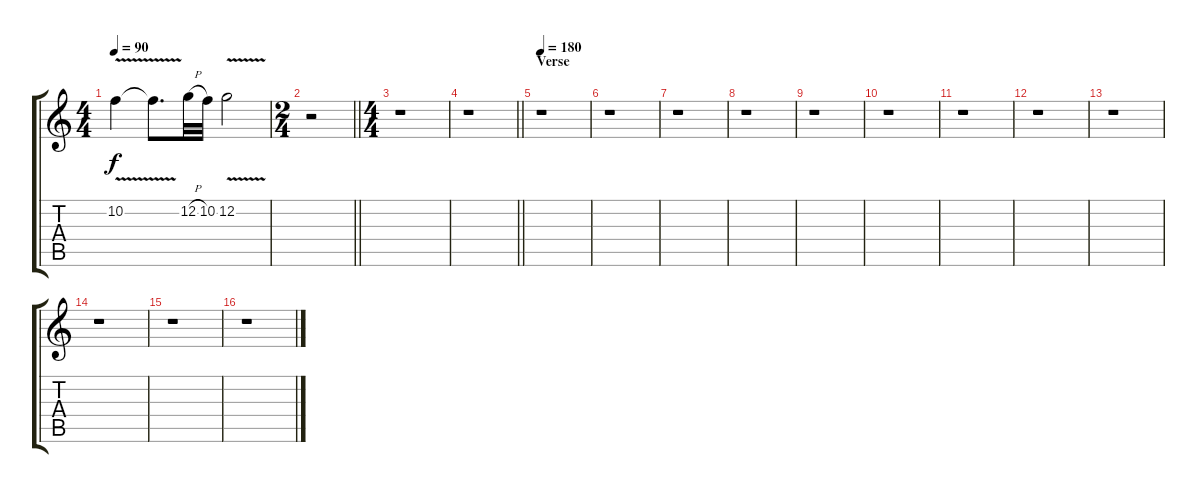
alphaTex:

\track "" {instrument overdrivenguitar}
\staff {score tabs}
\tuning (C4 G3 Eb3 Bb2 F2 C2) {hide}
\ts (4 4)
\tempo 90
\clef g2
\ks c
10.2{v}.4{dy f} 10.2{t}.8{d} 12.2{h}.32 10.2.32 12.2{v}.2 |
\ts (2 4)
\barLineRight lightlight
r.2 |
\ts (4 4)
\section ("" "")
r.1 |
\barLineRight lightlight
r.1 |
\section ("" "Verse")
\tempo 180
r.1 |
r.1 |
r.1 |
r.1 |
r.1 |
r.1 |
r.1 |
r.1 |
r.1 |
r.1 |
r.1 |
r.1
